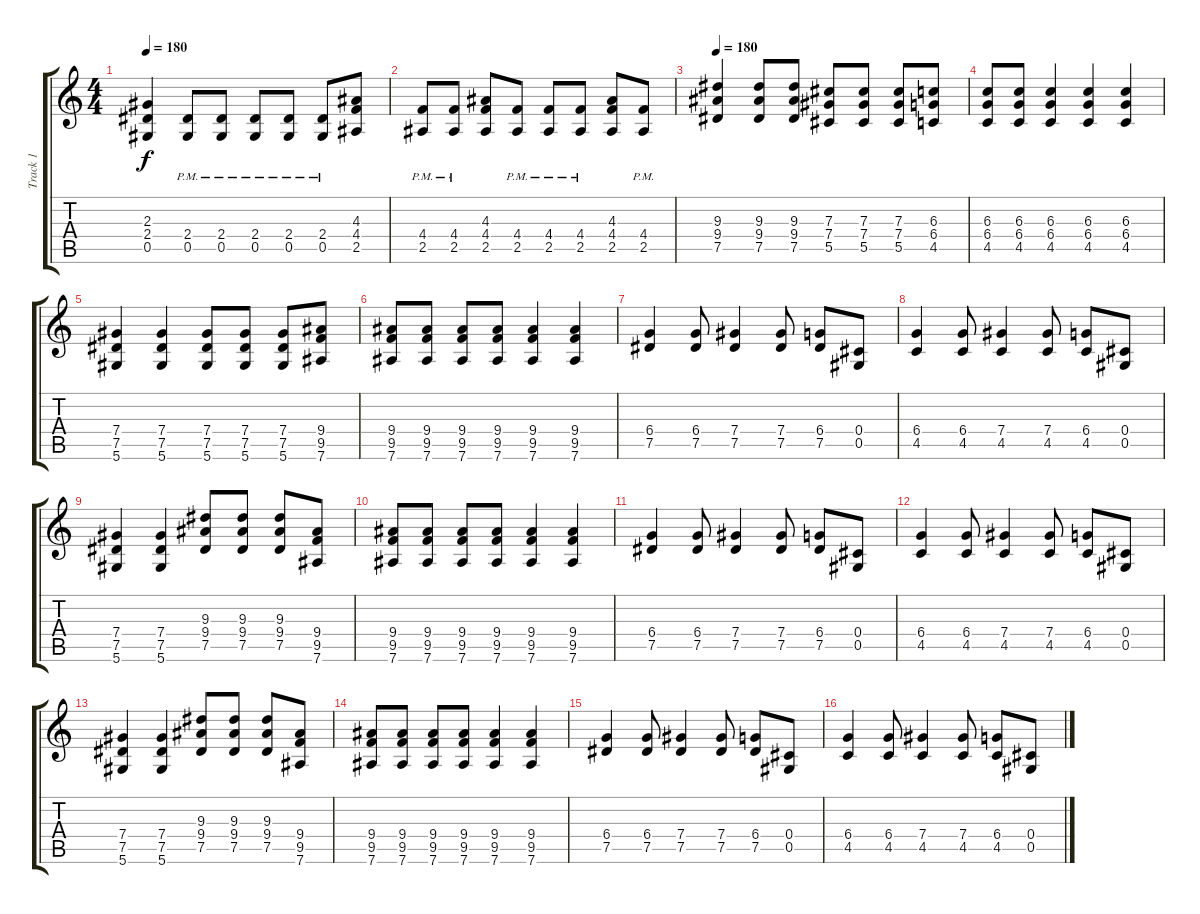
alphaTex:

\track ("Track 1" "Track 1") {instrument distortionguitar}
\staff {score tabs}
\tuning (Eb4 Bb3 Gb3 Db3 Ab2 Eb2) {hide}
\ts (4 4)
\tempo 180
\clef g2
\ks c
(2.3 2.4 0.5).4{dy f} (2.4{pm} 0.5{pm}).8 (2.4{pm} 0.5{pm}).8 (2.4{pm} 0.5{pm}).8 (2.4{pm} 0.5{pm}).8 (2.4{pm} 0.5{pm}).8 (4.3 4.4 2.5).8 |
(4.4{pm} 2.5{pm}).8 (4.4{pm} 2.5{pm}).8 (4.3 4.4 2.5).8 (4.4{pm} 2.5{pm}).8 (4.4{pm} 2.5{pm}).8 (4.4{pm} 2.5{pm}).8 (4.3 4.4 2.5).8 (4.4{pm} 2.5{pm}).8 |
\tempo 180
(9.3 9.4 7.5).4 (9.3 9.4 7.5).8 (9.3 9.4 7.5).8 (7.3 7.4 5.5).8 (7.3 7.4 5.5).8 (7.3 7.4 5.5).8 (6.3 6.4 4.5).8 |
(6.3 6.4 4.5).8 (6.3 6.4 4.5).8 (6.3 6.4 4.5).4 (6.3 6.4 4.5).4 (6.3 6.4 4.5).4 |
(7.4 7.5 5.6).4 (7.4 7.5 5.6).4 (7.4 7.5 5.6).8 (7.4 7.5 5.6).8 (7.4 7.5 5.6).8 (9.4 9.5 7.6).8 |
(9.4 9.5 7.6).8 (9.4 9.5 7.6).8 (9.4 9.5 7.6).8 (9.4 9.5 7.6).8 (9.4 9.5 7.6).4 (9.4 9.5 7.6).4 |
(6.4 7.5).4 (6.4 7.5).8 (7.4 7.5).4 (7.4 7.5).8 (6.4 7.5).8 (0.4 0.5).8 |
(6.4 4.5).4 (6.4 4.5).8 (7.4 4.5).4 (7.4 4.5).8 (6.4 4.5).8 (0.4 0.5).8 |
(7.4 7.5 5.6).4 (7.4 7.5 5.6).4 (9.3 9.4 7.5).8 (9.3 9.4 7.5).8 (9.3 9.4 7.5).8 (9.4 9.5 7.6).8 |
(9.4 9.5 7.6).8 (9.4 9.5 7.6).8 (9.4 9.5 7.6).8 (9.4 9.5 7.6).8 (9.4 9.5 7.6).4 (9.4 9.5 7.6).4 |
(6.4 7.5).4 (6.4 7.5).8 (7.4 7.5).4 (7.4 7.5).8 (6.4 7.5).8 (0.4 0.5).8 |
(6.4 4.5).4 (6.4 4.5).8 (7.4 4.5).4 (7.4 4.5).8 (6.4 4.5).8 (0.4 0.5).8 |
(7.4 7.5 5.6).4 (7.4 7.5 5.6).4 (9.3 9.4 7.5).8 (9.3 9.4 7.5).8 (9.3 9.4 7.5).8 (9.4 9.5 7.6).8 |
(9.4 9.5 7.6).8 (9.4 9.5 7.6).8 (9.4 9.5 7.6).8 (9.4 9.5 7.6).8 (9.4 9.5 7.6).4 (9.4 9.5 7.6).4 |
(6.4 7.5).4 (6.4 7.5).8 (7.4 7.5).4 (7.4 7.5).8 (6.4 7.5).8 (0.4 0.5).8 |
(6.4 4.5).4 (6.4 4.5).8 (7.4 4.5).4 (7.4 4.5).8 (6.4 4.5).8 (0.4 0.5).8
